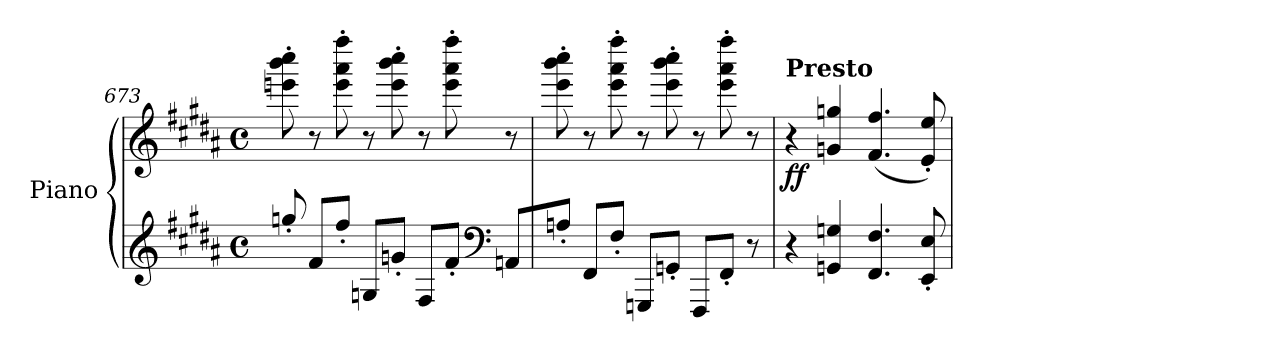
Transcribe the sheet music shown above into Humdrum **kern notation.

**kern	**kern	**dynam
*part1	*part1	*part1
*staff2	*staff1	*staff1/2
*I"Piano	*	*
*I'Pno	*	*
!!LO:LB:g=z
*clefG2	*clefG2	*
*k[f#c#g#d#a#]	*k[f#c#g#d#a#]	*
*M4/4	*M4/4	*
*met(c)	*met(c)	*
=673	=673	=673
8ggn'/	8eeen\' 8bbb\' 8cccc#\'	.
8f#/L	8r	.
8ff#'/J	8eee\' 8aaa#\' 8ffff#\'	.
8Gn/L	8r	.
8gn'/J	8eee\' 8bbb\' 8cccc#\'	.
8F#/L	8r	.
8f#'/J	8eee\' 8aaa#\' 8ffff#\'	.
*clefF4	*	*
8AAn/L	8r	.
=674	=674	=674
8An'/J	8eee\' 8bbb\' 8cccc#\'	.
8FF#/L	8r	.
8F#'/J	8eee\' 8aaa#\' 8ffff#\'	.
8GGGn/L	8r	.
8GGn'/J	8eee\' 8bbb\' 8cccc#\'	.
8FFF#/L	8r	.
8FF#'/J	8eee\' 8aaa#\' 8ffff#\'	.
8r	8r	.
=675	=675	=675
!	!LO:TX:a:B:t=Presto	!
!	!	!LO:DY:b
4r	4r	ff
4GGn/ 4Gn/	4gn/ 4ggn/	.
4.FF#/ 4.F#/	(<4.f#/ 4.ff#/	.
8EE/' 8E/'	8e/' 8ee/')	.
=	=	=
*-	*-	*-
